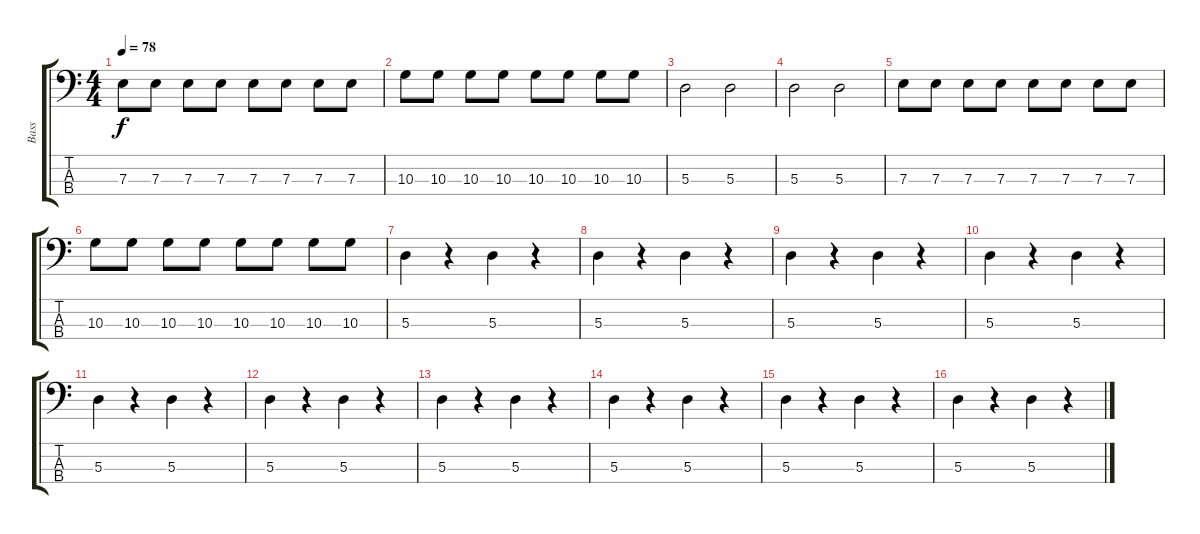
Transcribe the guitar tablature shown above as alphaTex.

\track ("Bass" "Bass") {instrument electricbassfinger}
\staff {score tabs}
\tuning (G2 D2 A1 E1) {hide}
\ts (4 4)
\tempo 78
\clef f4
\ks c
7.3.8{dy f} 7.3.8 7.3.8 7.3.8 7.3.8 7.3.8 7.3.8 7.3.8 |
10.3.8 10.3.8 10.3.8 10.3.8 10.3.8 10.3.8 10.3.8 10.3.8 |
5.3.2 5.3.2 |
5.3.2 5.3.2 |
7.3.8 7.3.8 7.3.8 7.3.8 7.3.8 7.3.8 7.3.8 7.3.8 |
10.3.8 10.3.8 10.3.8 10.3.8 10.3.8 10.3.8 10.3.8 10.3.8 |
5.3.4 r.4 5.3.4 r.4 |
5.3.4 r.4 5.3.4 r.4 |
5.3.4 r.4 5.3.4 r.4 |
5.3.4 r.4 5.3.4 r.4 |
5.3.4 r.4 5.3.4 r.4 |
5.3.4 r.4 5.3.4 r.4 |
5.3.4 r.4 5.3.4 r.4 |
5.3.4 r.4 5.3.4 r.4 |
5.3.4 r.4 5.3.4 r.4 |
5.3.4 r.4 5.3.4 r.4
